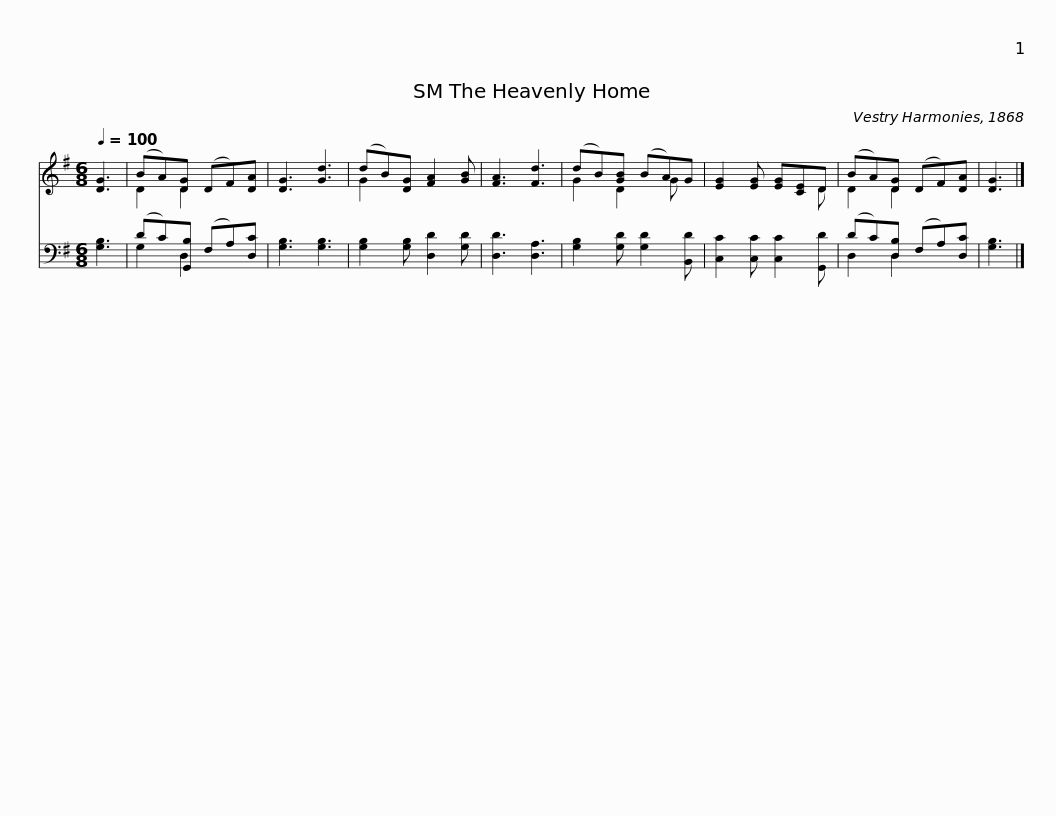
X:1
%%score ( 1 2 ) ( 3 4 )
L:1/8
Q:1/4=100
M:6/8
I:linebreak $
K:G
V:1 treble
V:2 treble
V:3 bass
V:4 bass
V:1
 [DG]3 | (BA)[DG] (DF)[DA] | [DG]3 [Gd]3 | (dB)[DG] [FA]2 [GB] | [FA]3 [Fd]3 | %5
 (dB)[GB] (BA)G | [EG]2 [EG] [EG][CE]D | (BA)[DG] (DF)[DA] |$ [DG]3 |] %9
V:2
 x3 | D2 D2 x2 | x6 | G2 x4 | x6 | %5
 G2 D2 G x | x5 D | D2 D2 x2 |$ x3 |] %9
V:3
 [G,B,]3 | (DC)[G,,B,] (F,A,)[D,C] | [G,B,]3 [G,B,]3 | [G,B,]2 [G,B,] [D,D]2 [G,D] | [D,D]3 [D,A,]3 | %5
 [G,B,]2 [G,D] [G,D]2 [B,,D] | [C,C]2 [C,C] [C,C]2 [G,,D] | (DC)[D,B,] (F,A,)[D,C] |$ [G,B,]3 |] %9
V:4
 x3 | G,2 D,2 x2 | x6 | x6 | x6 | %5
 x6 | x6 | D,2 D,2 x2 |$ x3 |] %9
